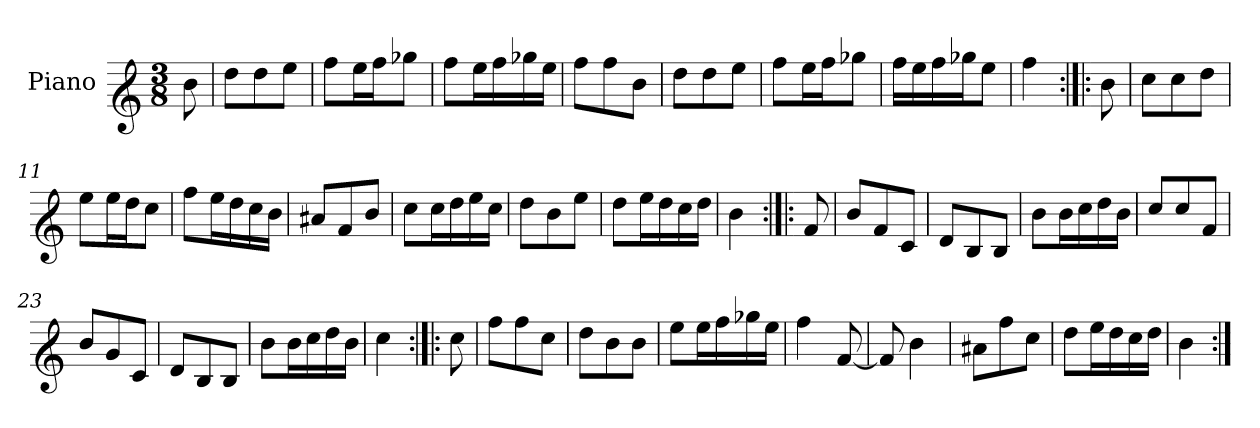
**kern
*part1
*staff1
*I"Piano
*I'Pno.
*clefG1
*k[]
*M3/8
=
8dd\
=1
8ff\L
8ff\
8gg\J
=2
8aa\L
16gg\L
16aa\J
8bb-X\J
=3
8aa\L
16gg\L
16aa\
16bb-X\
16gg\JJ
=4
8aa\L
8aa\
8dd\J
=5
8ff\L
8ff\
8gg\J
=6
8aa\L
16gg\L
16aa\J
8bb-X\J
=7
16aa\LL
16gg\
16aa\
16bb-X\J
8gg\J
=8
4aa\
!!LO:LB:g=z
=9:|!|:
8dd\
=10
8ee\L
8ee\
8ff\J
=11
8gg\L
16gg\L
16ff\J
8ee\J
=12
8aa\L
16gg\L
16ff\
16ee\
16dd\JJ
=13
8cc#X/L
8a/
8dd/J
=14
8ee\L
16ee\L
16ff\
16gg\
16ee\JJ
=15
8ff\L
8dd\
8gg\J
=16
8ff\L
16gg\L
16ff\
16ee\
16ff\JJ
=17
4dd\
=18:|!|:
8a/
!!LO:LB:g=z
=19
8dd/L
8a/
8e/J
=20
8f/L
8d/
8d/J
=21
8dd\L
16dd\L
16ee\
16ff\
16dd\JJ
=22
8ee/L
8ee/
8a/J
=23
8dd/L
8b/
8e/J
=24
8f/L
8d/
8d/J
=25
8dd\L
16dd\L
16ee\
16ff\
16dd\JJ
=26
4ee\
=27:|!|:
8ee\
=28
8aa\L
8aa\
8ee\J
!!LO:LB:g=z
=29
8ff\L
8dd\
8dd\J
=30
8gg\L
16gg\L
16aa\
16bb-X\
16gg\JJ
=31
4aa\
[8a/
=32
8a/]
4dd\
=33
8cc#X\L
8aa\
8ee\J
=34
8ff\L
16gg\L
16ff\
16ee\
16ff\JJ
=35
4dd\
=:|!
*-
